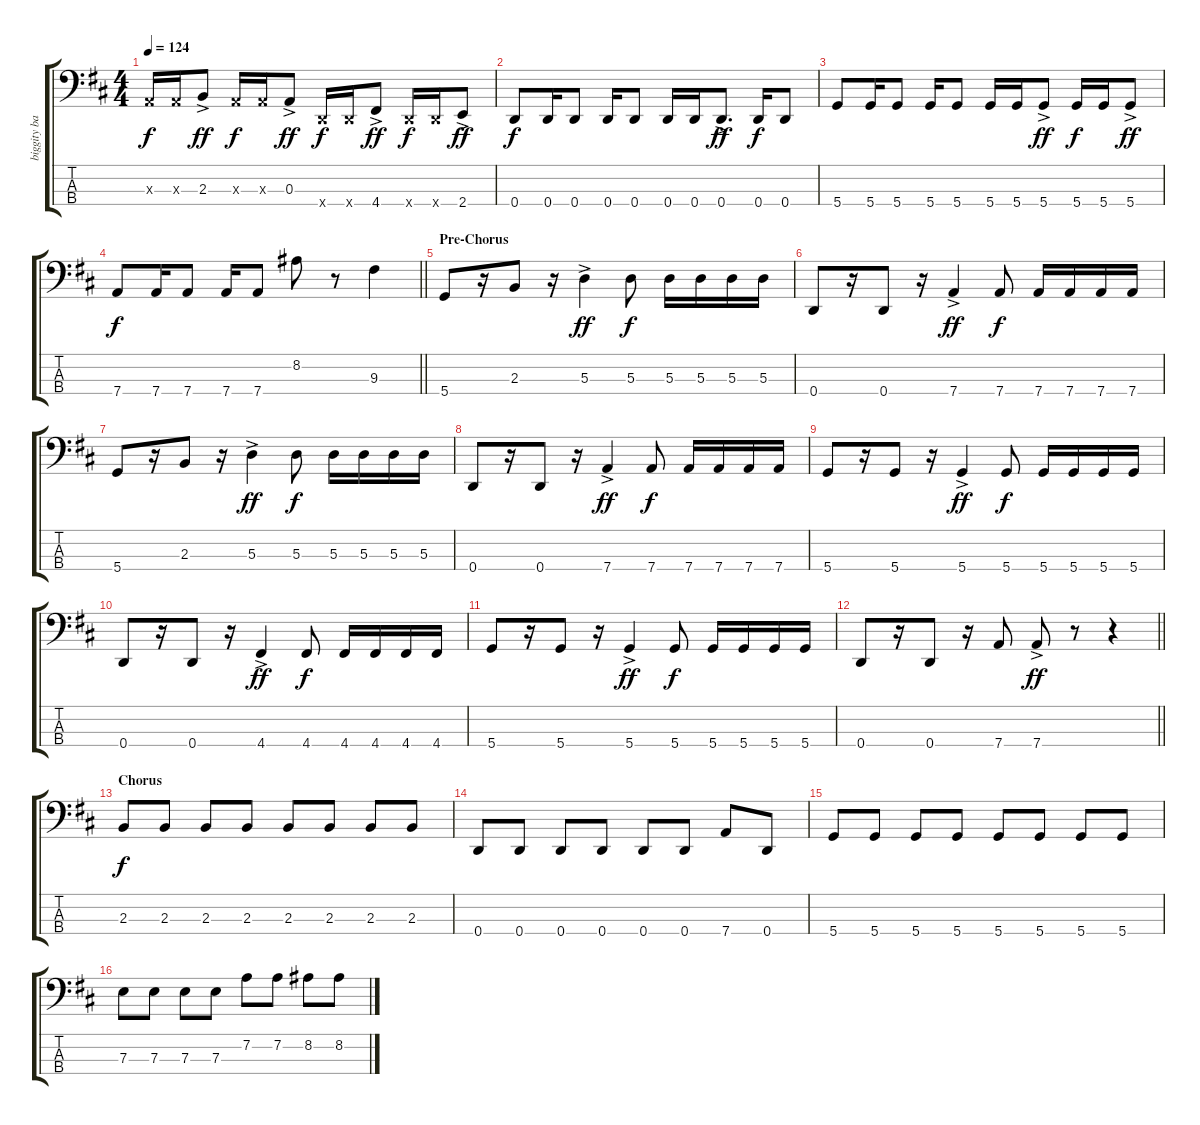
\track ("biggity bass" "biggity ba") {instrument electricbasspick}
\staff {score tabs}
\tuning (G2 D2 A1 D1) {hide}
\ts (4 4)
\tempo 124
\clef f4
\ks d
0.3{x}.16{dy f} 0.3{x}.16 2.3{ac}.8{dy ff} 0.3{x}.16{dy f} 0.3{x}.16 0.3{ac}.8{dy ff} 0.4{x}.16{dy f} 0.4{x}.16 4.4{ac}.8{dy ff} 0.4{x}.16{dy f} 0.4{x}.16 2.4{ac}.8{dy ff} |
0.4.8{dy f} 0.4.16 0.4.8 0.4.16 0.4.8 0.4.16 0.4.16 0.4{ac}.8{d dy ff} 0.4.16{dy f} 0.4.8 |
5.4.8 5.4.16 5.4.8 5.4.16 5.4.8 5.4.16 5.4.16 5.4{ac}.8{dy ff} 5.4.16{dy f} 5.4.16 5.4{ac}.8{dy ff} |
\barLineRight lightlight
7.4.8{dy f} 7.4.16 7.4.8 7.4.16 7.4.8 8.2.8 r.8 9.3.4 |
\section ("" "Pre-Chorus")
5.4.8 r.16 2.3.8 r.16 5.3{ac}.4{dy ff} 5.3.8{dy f} 5.3.16 5.3.16 5.3.16 5.3.16 |
0.4.8 r.16 0.4.8 r.16 7.4{ac}.4{dy ff} 7.4.8{dy f} 7.4.16 7.4.16 7.4.16 7.4.16 |
5.4.8 r.16 2.3.8 r.16 5.3{ac}.4{dy ff} 5.3.8{dy f} 5.3.16 5.3.16 5.3.16 5.3.16 |
0.4.8 r.16 0.4.8 r.16 7.4{ac}.4{dy ff} 7.4.8{dy f} 7.4.16 7.4.16 7.4.16 7.4.16 |
5.4.8 r.16 5.4.8 r.16 5.4{ac}.4{dy ff} 5.4.8{dy f} 5.4.16 5.4.16 5.4.16 5.4.16 |
0.4.8 r.16 0.4.8 r.16 4.4{ac}.4{dy ff} 4.4.8{dy f} 4.4.16 4.4.16 4.4.16 4.4.16 |
5.4.8 r.16 5.4.8 r.16 5.4{ac}.4{dy ff} 5.4.8{dy f} 5.4.16 5.4.16 5.4.16 5.4.16 |
\barLineRight lightlight
0.4.8 r.16 0.4.8 r.16 7.4.8 7.4{ac}.8{dy ff} r.8 r.4 |
\section ("" "Chorus")
2.3.8{dy f} 2.3.8 2.3.8 2.3.8 2.3.8 2.3.8 2.3.8 2.3.8 |
0.4.8 0.4.8 0.4.8 0.4.8 0.4.8 0.4.8 7.4.8 0.4.8 |
5.4.8 5.4.8 5.4.8 5.4.8 5.4.8 5.4.8 5.4.8 5.4.8 |
7.3.8 7.3.8 7.3.8 7.3.8 7.2.8 7.2.8 8.2.8 8.2.8
